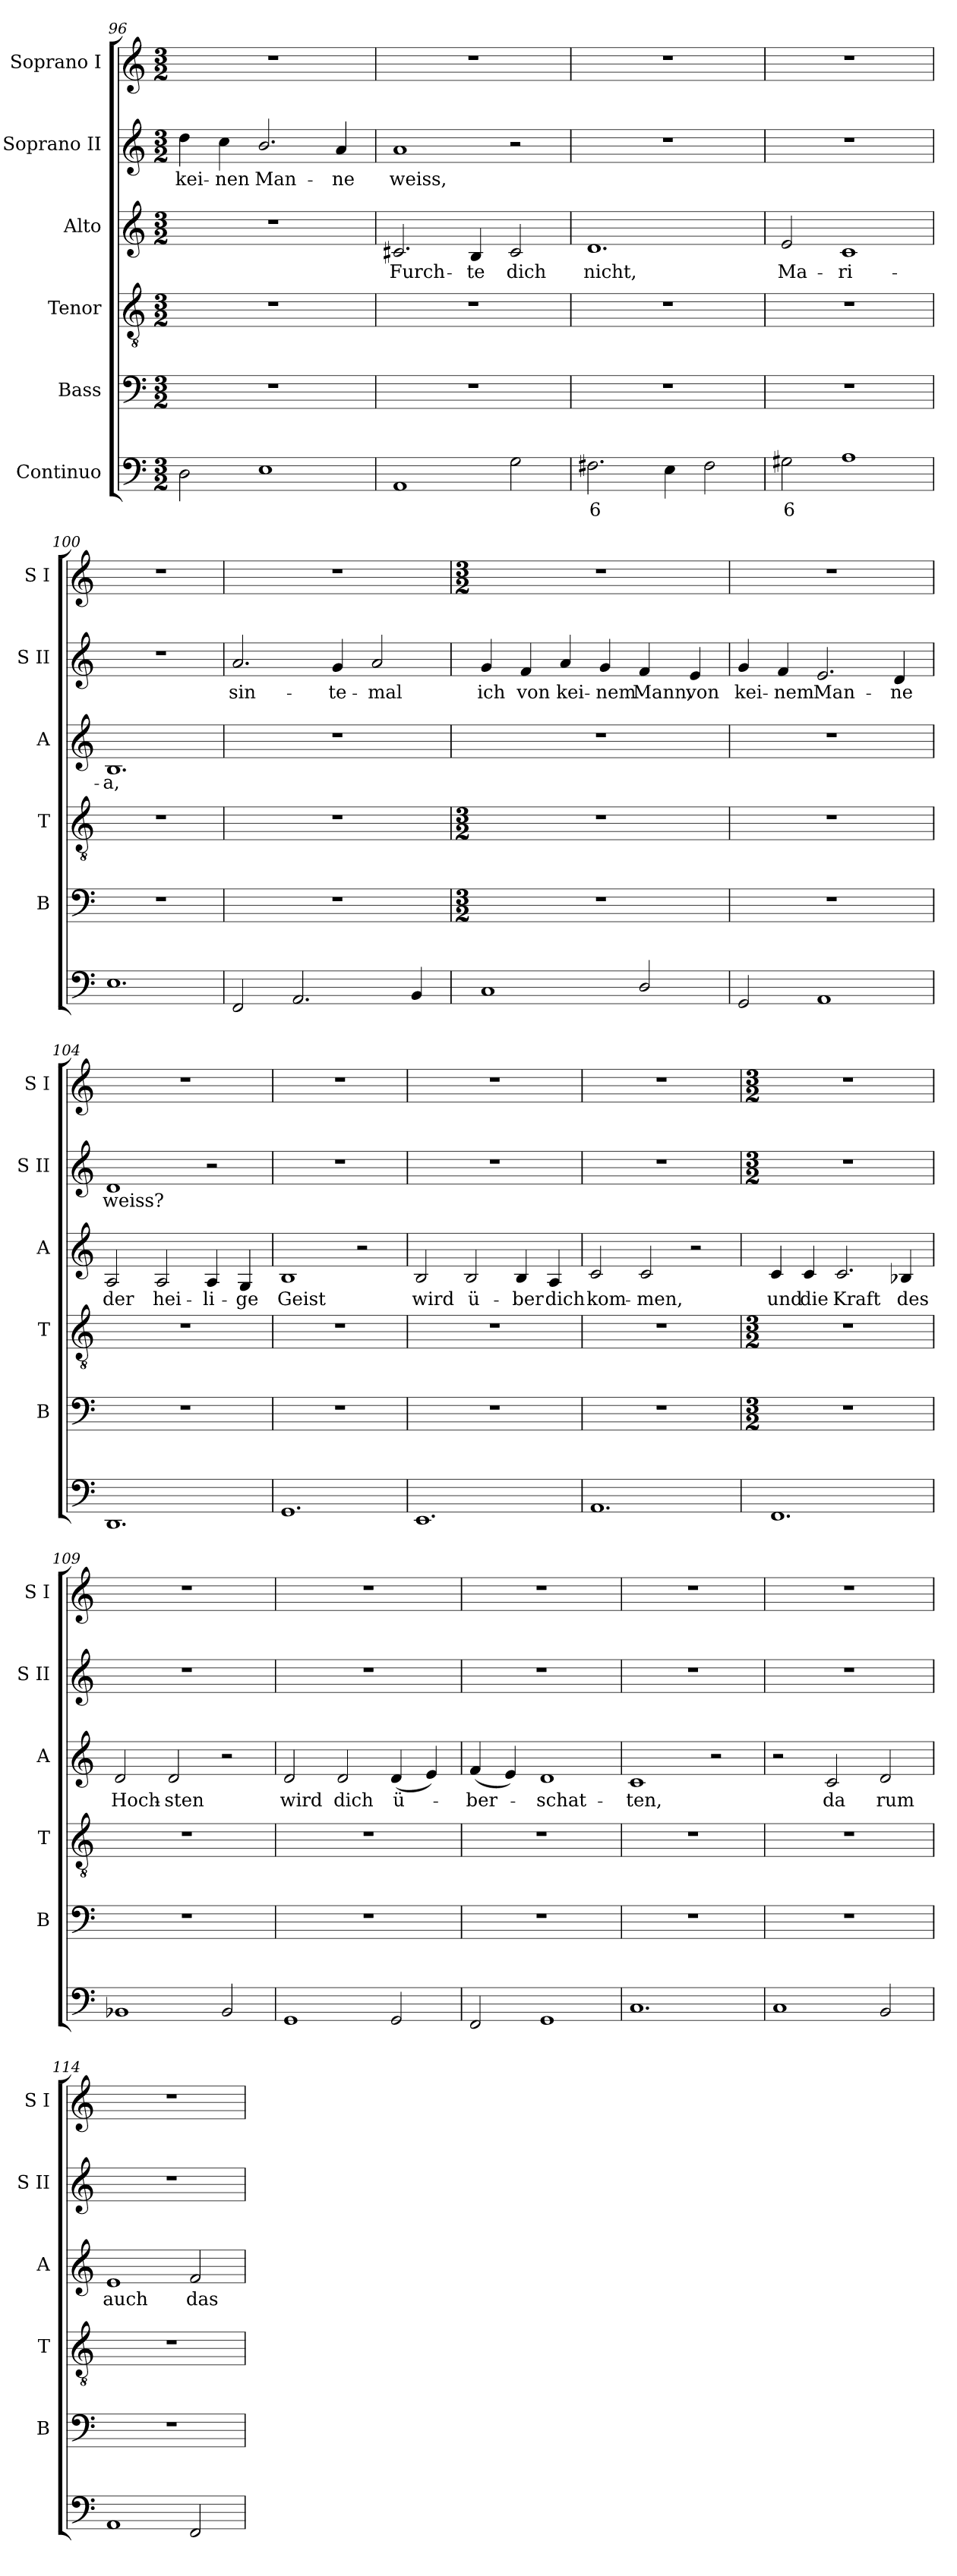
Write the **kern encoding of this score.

**kern	**text	**kern	**kern	**kern	**text	**kern	**text	**kern
*part6	*part6	*part5	*part4	*part3	*part3	*part2	*part2	*part1
*staff6	*staff6	*staff5	*staff4	*staff3	*staff3	*staff2	*staff2	*staff1
*I"Continuo	*	*I"Bass	*I"Tenor	*I"Alto	*	*I"Soprano II	*	*I"Soprano I
*	*	*I'B	*I'T	*I'A	*	*I'S II	*	*I'S I
*clefF4	*	*clefF4	*clefGv2	*clefG2	*	*clefG2	*	*clefG2
*k[]	*	*k[]	*k[]	*k[]	*	*k[]	*	*k[]
*C:	*	*C:	*C:	*C:	*	*C:	*	*C:
*M3/2	*	*M3/2	*M3/2	*M3/2	*	*M3/2	*	*M3/2
=96	=96	=96	=96	=96	=96	=96	=96	=96
!	!	!	!	!LO:N:vis=1	!	!	!LO:LY:b	!
2D	.	1.r	1.r	1.r	.	4dd	kei-	1.r
!	!	!	!	!	!	!	!LO:LY:b	!
.	.	.	.	.	.	4cc	-nen	.
!	!	!	!	!	!	!	!LO:LY:b	!
1E	.	.	.	.	.	2.b/	Man-	.
!	!	!	!	!	!	!	!LO:LY:b	!
.	.	.	.	.	.	4a	-ne	.
=97	=97	=97	=97	=97	=97	=97	=97	=97
!	!	!	!	!	!LO:LY:b	!	!LO:LY:b	!
1AA	.	1.r	1.r	2.c#X	Furch-	1a	weiss,	1.r
!	!	!	!	!	!LO:LY:b	!	!	!
.	.	.	.	4B	-te	.	.	.
!	!	!	!	!	!LO:LY:b	!	!	!
2G	.	.	.	2c#	dich	2r	.	.
=98	=98	=98	=98	=98	=98	=98	=98	=98
!	!LO:LY:b	!	!	!	!LO:LY:b	!LO:N:vis=1	!	!
2.F#X	6	1.r	1.r	1.d	nicht,	1.r	.	1.r
4E	.	.	.	.	.	.	.	.
2F#	.	.	.	.	.	.	.	.
=99	=99	=99	=99	=99	=99	=99	=99	=99
!	!LO:LY:b	!	!	!	!LO:LY:b	!LO:N:vis=1	!	!
2G#X	6	1.r	1.r	2e	Ma-	1.r	.	1.r
!	!	!	!	!	!LO:LY:b	!	!	!
1A	.	.	.	1c	-ri-	.	.	.
=100	=100	=100	=100	=100	=100	=100	=100	=100
!	!	!	!	!	!LO:LY:b	!LO:N:vis=1	!	!
1.E	.	1.r	1.r	1.B	-a,	1.r	.	1.r
=101	=101	=101	=101	=101	=101	=101	=101	=101
!	!	!	!	!LO:N:vis=1	!	!	!LO:LY:b	!
2FF	.	1.r	1.r	1.r	.	2.a	sin-	1.r
2.AA	.	.	.	.	.	.	.	.
!	!	!	!	!	!	!	!LO:LY:b	!
.	.	.	.	.	.	4g	-te-	.
!	!	!	!	!	!	!	!LO:LY:b	!
.	.	.	.	.	.	2a	-mal	.
4BB	.	.	.	.	.	.	.	.
!!LO:LB:g=z
=102	=102	=102	=102	=102	=102	=102	=102	=102
*	*	*M3/2	*M3/2	*	*	*	*	*M3/2
!	!	!	!	!LO:N:vis=1	!	!	!LO:LY:b	!
1C	.	1.r	1.r	1.r	.	4g	ich	1.r
!	!	!	!	!	!	!	!LO:LY:b	!
.	.	.	.	.	.	4f	von	.
!	!	!	!	!	!	!	!LO:LY:b	!
.	.	.	.	.	.	4a	kei-	.
!	!	!	!	!	!	!	!LO:LY:b	!
.	.	.	.	.	.	4g	-nem	.
!	!	!	!	!	!	!	!LO:LY:b	!
2D/	.	.	.	.	.	4f	Mann,	.
!	!	!	!	!	!	!	!LO:LY:b	!
.	.	.	.	.	.	4e	von	.
=103	=103	=103	=103	=103	=103	=103	=103	=103
!	!	!	!	!LO:N:vis=1	!	!	!LO:LY:b	!
2GG	.	1.r	1.r	1.r	.	4g	kei-	1.r
!	!	!	!	!	!	!	!LO:LY:b	!
.	.	.	.	.	.	4f	-nem	.
!	!	!	!	!	!	!	!LO:LY:b	!
1AA	.	.	.	.	.	2.e	Man-	.
!	!	!	!	!	!	!	!LO:LY:b	!
.	.	.	.	.	.	4d	-ne	.
=104	=104	=104	=104	=104	=104	=104	=104	=104
!	!	!	!	!	!LO:LY:b	!	!LO:LY:b	!
1.DD	.	1.r	1.r	2A	der	1d	weiss?	1.r
!	!	!	!	!	!LO:LY:b	!	!	!
.	.	.	.	2A	hei-	.	.	.
!	!	!	!	!	!LO:LY:b	!	!	!
.	.	.	.	4A	-li-	2r	.	.
!	!	!	!	!	!LO:LY:b	!	!	!
.	.	.	.	4G	-ge	.	.	.
=105	=105	=105	=105	=105	=105	=105	=105	=105
!	!	!	!	!	!LO:LY:b	!LO:N:vis=1	!	!
1.GG	.	1.r	1.r	1B	Geist	1.r	.	1.r
.	.	.	.	2r	.	.	.	.
=106	=106	=106	=106	=106	=106	=106	=106	=106
!	!	!	!	!	!LO:LY:b	!LO:N:vis=1	!	!
1.EE	.	1.r	1.r	2B	wird	1.r	.	1.r
!	!	!	!	!	!LO:LY:b	!	!	!
.	.	.	.	2B	ü-	.	.	.
!	!	!	!	!	!LO:LY:b	!	!	!
.	.	.	.	4B	-ber	.	.	.
!	!	!	!	!	!LO:LY:b	!	!	!
.	.	.	.	4A	dich	.	.	.
=107	=107	=107	=107	=107	=107	=107	=107	=107
!	!	!	!	!	!LO:LY:b	!LO:N:vis=1	!	!
1.AA	.	1.r	1.r	2c	kom-	1.r	.	1.r
!	!	!	!	!	!LO:LY:b	!	!	!
.	.	.	.	2c	-men,	.	.	.
.	.	.	.	2r	.	.	.	.
!!LO:LB:g=z
=108	=108	=108	=108	=108	=108	=108	=108	=108
*	*	*M3/2	*M3/2	*	*	*M3/2	*	*M3/2
!	!	!	!	!	!LO:LY:b	!	!	!
1.FF	.	1.r	1.r	4c	und	1.r	.	1.r
!	!	!	!	!	!LO:LY:b	!	!	!
.	.	.	.	4c	die	.	.	.
!	!	!	!	!	!LO:LY:b	!	!	!
.	.	.	.	2.c	Kraft	.	.	.
!	!	!	!	!	!LO:LY:b	!	!	!
.	.	.	.	4B-X	des	.	.	.
=109	=109	=109	=109	=109	=109	=109	=109	=109
!	!	!	!	!	!LO:LY:b	!	!	!
1BB-X	.	1.r	1.r	2d	Hoch-	1.r	.	1.r
!	!	!	!	!	!LO:LY:b	!	!	!
.	.	.	.	2d	-sten	.	.	.
2BB-	.	.	.	2r	.	.	.	.
=110	=110	=110	=110	=110	=110	=110	=110	=110
!	!	!	!	!	!LO:LY:b	!	!	!
1GG	.	1.r	1.r	2d	wird	1.r	.	1.r
!	!	!	!	!	!LO:LY:b	!	!	!
.	.	.	.	2d	dich	.	.	.
!	!	!	!	!	!LO:LY:b	!	!	!
2GG	.	.	.	(<4d	ü-	.	.	.
.	.	.	.	4e)	.	.	.	.
=111	=111	=111	=111	=111	=111	=111	=111	=111
!	!	!	!	!	!LO:LY:b	!	!	!
2FF	.	1.r	1.r	(<4f	ber-	1.r	.	1.r
.	.	.	.	4e)	.	.	.	.
!	!	!	!	!	!LO:LY:b	!	!	!
1GG	.	.	.	1d	schat-	.	.	.
=112	=112	=112	=112	=112	=112	=112	=112	=112
!	!	!	!	!	!LO:LY:b	!	!	!
1.C	.	1.r	1.r	1c	-ten,	1.r	.	1.r
.	.	.	.	2r	.	.	.	.
=113	=113	=113	=113	=113	=113	=113	=113	=113
1C	.	1.r	1.r	2r	.	1.r	.	1.r
!	!	!	!	!	!LO:LY:b	!	!	!
.	.	.	.	2c	da	.	.	.
!	!	!	!	!	!LO:LY:b	!	!	!
2BB	.	.	.	2d	rum	.	.	.
=114	=114	=114	=114	=114	=114	=114	=114	=114
!	!	!	!	!	!LO:LY:b	!	!	!
1AA	.	1.r	1.r	1e	auch	1.r	.	1.r
!	!	!	!	!	!LO:LY:b	!	!	!
2FF	.	.	.	2f	das	.	.	.
=	=	=	=	=	=	=	=	=
*-	*-	*-	*-	*-	*-	*-	*-	*-
